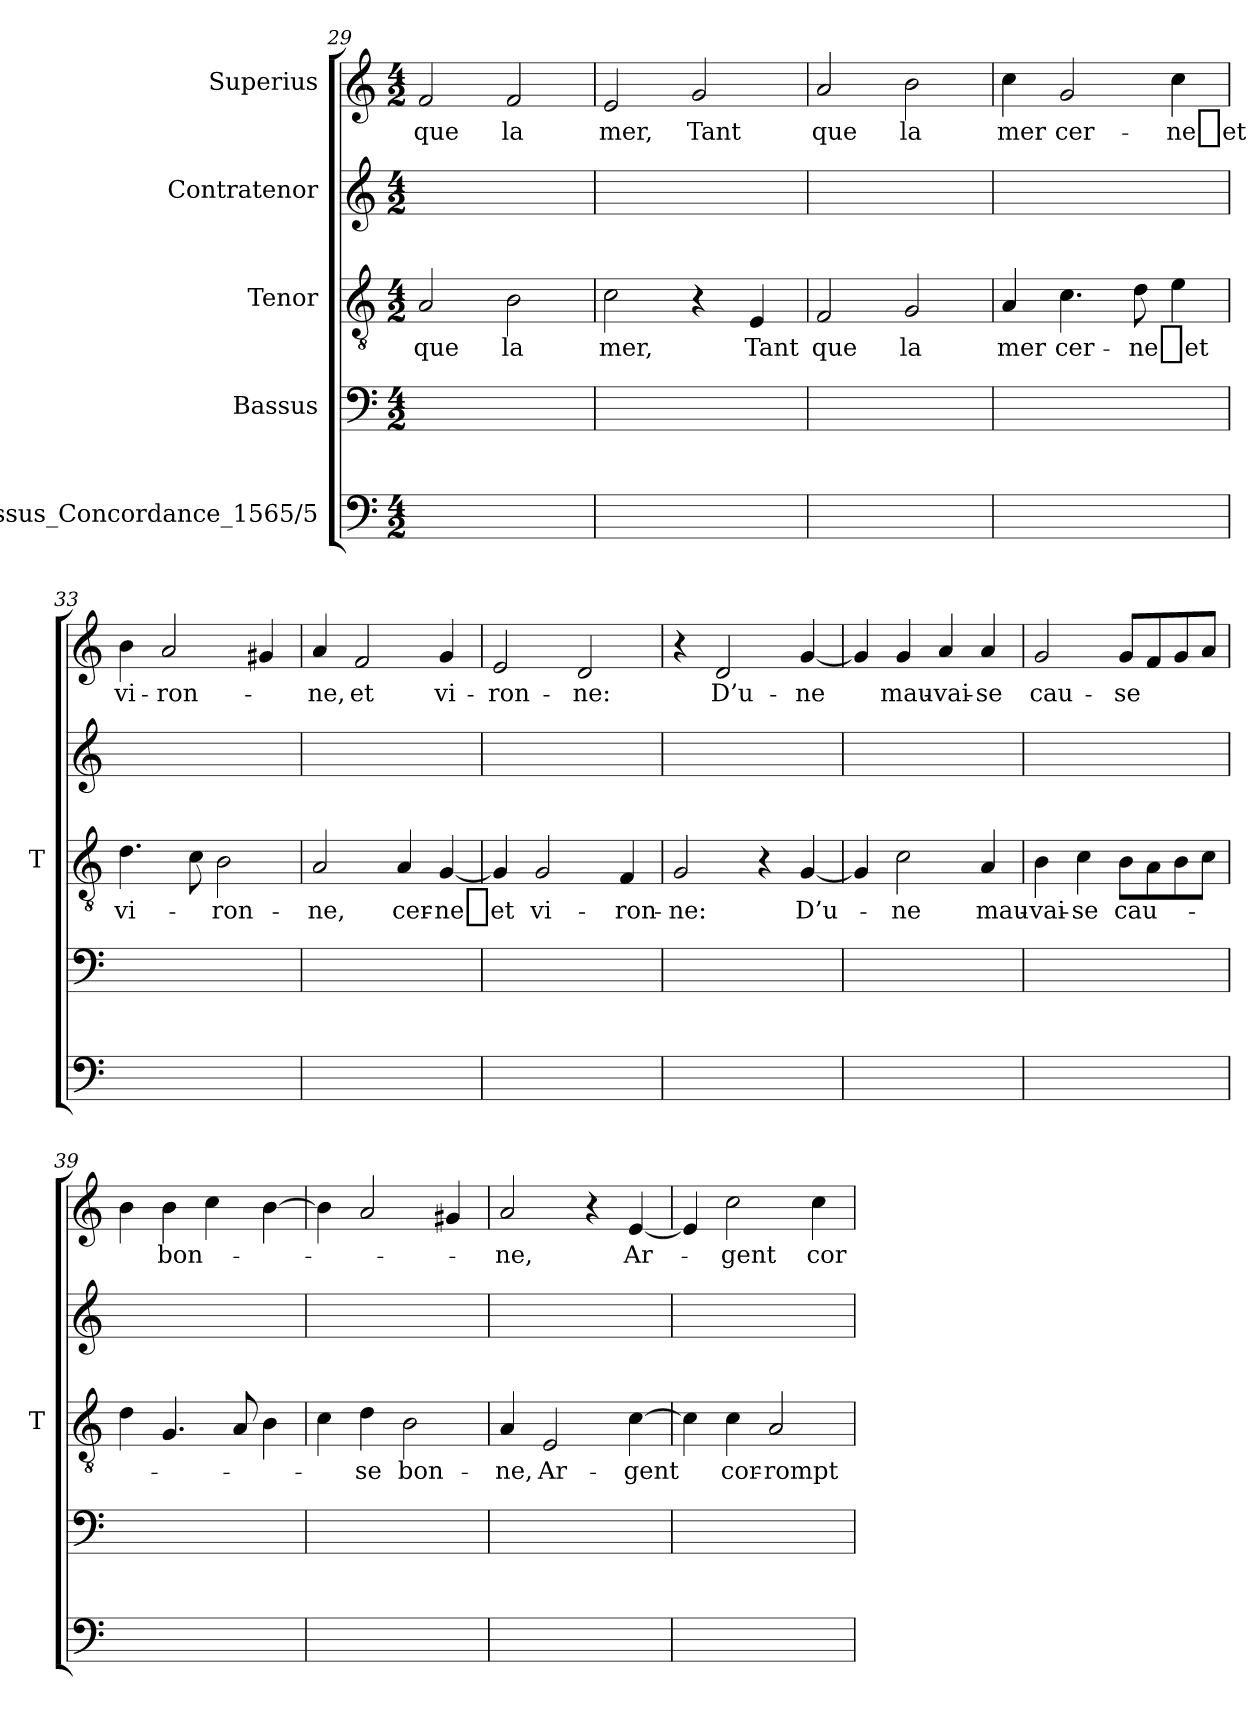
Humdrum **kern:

**kern	**kern	**kern	**text	**kern	**kern	**text
*part5	*part4	*part3	*part3	*part2	*part1	*part1
*staff5	*staff4	*staff3	*staff3	*staff2	*staff1	*staff1
*I"Bassus_Concordance_1565/5	*I"Bassus	*I"Tenor	*	*I"Contratenor	*I"Superius	*
*	*	*I'T	*	*	*	*
*clefF4	*clefF4	*clefGv2	*	*clefG2	*clefG2	*
*k[]	*k[]	*k[]	*	*k[]	*k[]	*
*M4/2	*M4/2	*M4/2	*	*M4/2	*M4/2	*
=29	=29	=29	=29	=29	=29	=29
1ryy	1ryy	2A	-que	1ryy	2f	-que
.	.	2B	-la	.	2f	-la
=30	=30	=30	=30	=30	=30	=30
1ryy	1ryy	2c	-mer,	1ryy	2e	-mer,
.	.	4r	.	.	2g	-Tant
.	.	4E	-Tant	.	.	.
=31	=31	=31	=31	=31	=31	=31
1ryy	1ryy	2F	-que	1ryy	2a	-que
.	.	2G	-la	.	2b	-la
=32	=32	=32	=32	=32	=32	=32
1ryy	1ryy	4A	-mer	1ryy	4cc	-mer
.	.	4.c	cer-	.	2g	cer-
.	.	8d	-ne_et	.	.	.
.	.	4e	.	.	4cc	-ne_et
=33	=33	=33	=33	=33	=33	=33
1ryy	1ryy	4.d	vi-	1ryy	4b	vi-
.	.	.	.	.	2a	ron-
.	.	8c	.	.	.	.
.	.	2B	ron-	.	.	.
.	.	.	.	.	4g#X	.
=34	=34	=34	=34	=34	=34	=34
1ryy	1ryy	2A	-ne,	1ryy	4a	-ne,
.	.	.	.	.	2f	-et
.	.	4A	cer-	.	.	.
.	.	[4G	-ne_et	.	4g	vi-
=35	=35	=35	=35	=35	=35	=35
1ryy	1ryy	4G]	.	1ryy	2e	ron-
.	.	2G	vi-	.	.	.
.	.	.	.	.	2d	-ne:
.	.	4F	ron-	.	.	.
=36	=36	=36	=36	=36	=36	=36
1ryy	1ryy	2G	-ne:	1ryy	4r	.
.	.	.	.	.	2d	D’u-
.	.	4r	.	.	.	.
.	.	[4G	D’u-	.	[4g	-ne
=37	=37	=37	=37	=37	=37	=37
1ryy	1ryy	4G]	.	1ryy	4g]	.
.	.	2c	-ne	.	4g	mau-
.	.	.	.	.	4a	vai-
.	.	4A	mau-	.	4a	-se
=38	=38	=38	=38	=38	=38	=38
1ryy	1ryy	4B	vai-	1ryy	2g	cau-
.	.	4c	-se	.	.	.
.	.	8BL	cau-	.	8gL	-se
.	.	8A	.	.	8f	.
.	.	8B	.	.	8g	.
.	.	8cJ	.	.	8aJ	.
=39	=39	=39	=39	=39	=39	=39
1ryy	1ryy	4d	.	1ryy	4b	.
.	.	4.G	.	.	4b	bon-
.	.	.	.	.	4cc	.
.	.	8A	.	.	.	.
.	.	4B	.	.	[4b	.
=40	=40	=40	=40	=40	=40	=40
1ryy	1ryy	4c	.	1ryy	4b]	.
.	.	4d	-se	.	2a	.
.	.	2B	bon-	.	.	.
.	.	.	.	.	4g#X	.
=41	=41	=41	=41	=41	=41	=41
1ryy	1ryy	4A	-ne,	1ryy	2a	-ne,
.	.	2E	Ar-	.	.	.
.	.	.	.	.	4r	.
.	.	[4c	-gent	.	[4e	Ar-
=42	=42	=42	=42	=42	=42	=42
1ryy	1ryy	4c]	.	1ryy	4e]	.
.	.	4c	cor-	.	2cc	-gent
.	.	2A	-rompt	.	.	.
.	.	.	.	.	4cc	cor-
=	=	=	=	=	=	=
*-	*-	*-	*-	*-	*-	*-
